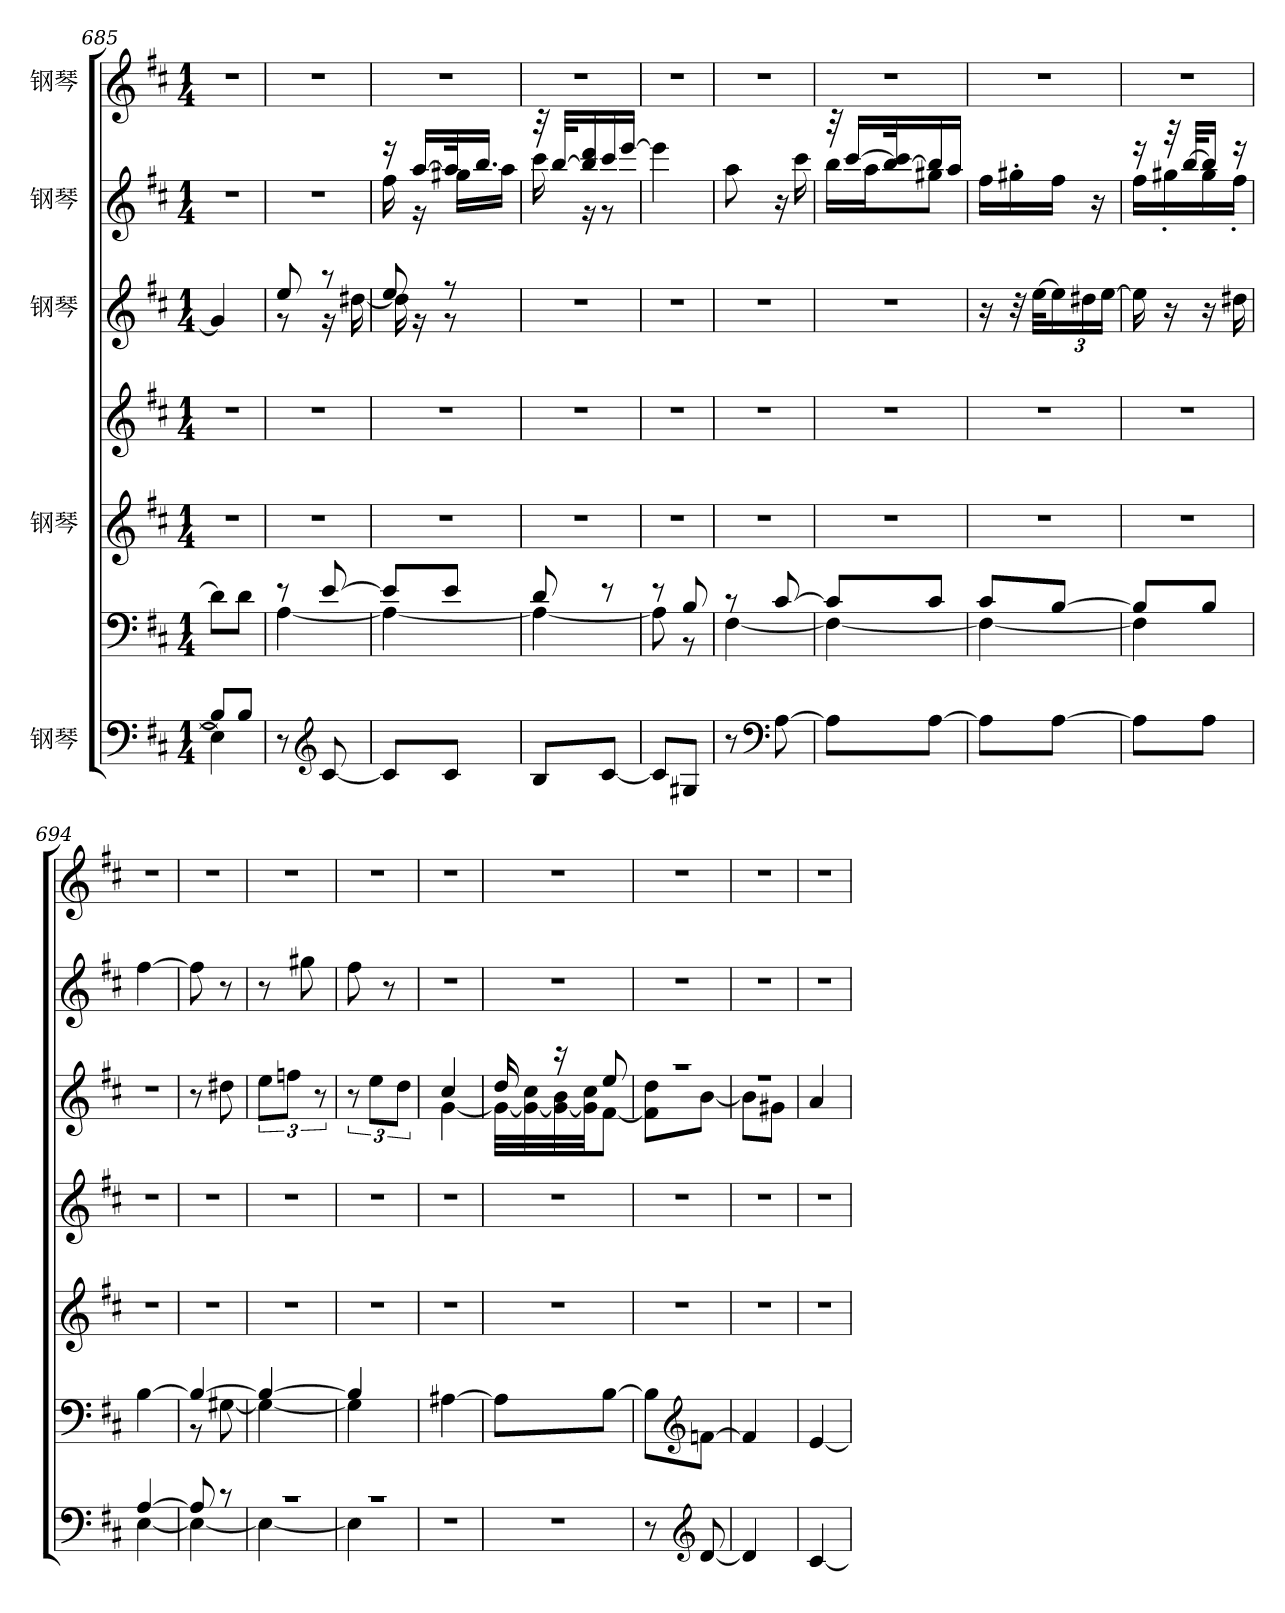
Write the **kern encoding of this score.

**kern	**kern	**kern	**kern	**kern	**kern	**kern
*part5	*part5	*part4	*part4	*part3	*part2	*part1
*staff7	*staff6	*staff5	*staff4	*staff3	*staff2	*staff1
*I"钢琴	*	*I"钢琴	*	*I"钢琴	*I"钢琴	*I"钢琴
*clefF4	*clefF4	*clefG2	*clefG2	*clefG2	*clefG2	*clefG2
*k[f#c#]	*k[f#c#]	*k[f#c#]	*k[f#c#]	*k[f#c#]	*k[f#c#]	*k[f#c#]
*M1/4	*M1/4	*M1/4	*M1/4	*M1/4	*M1/4	*M1/4
=685	=685	=685	=685	=685	=685	=685
*^	*	*	*	*	*	*
8B/L]	4E\]	8d\L]	4r	4r	4g#/]	4r	4r
8B/J	.	8d\J	.	.	.	.	.
*v	*v	*	*	*	*	*	*
!!LO:PB:g=z
=686	=686	=686	=686	=686	=686	=686
*	*^	*	*	*^	*	*
8r	8r	[4A\	4r	4r	8ee/	8r	4r	4r
*clefG2	*	*	*	*	*	*	*	*
[8c#/	[8e/	.	.	.	8r	16r	.	.
.	.	.	.	.	.	[16dd#X\	.	.
=687	=687	=687	=687	=687	=687	=687	=687	=687
*	*	*	*	*	*	*	*^	*
8c#/L]	8e/L]	4A\_	4r	4r	8ee/	16dd#\]	16r	16ff#\	4r
.	.	.	.	.	.	16r	[16aa/LL	16r	.
8c#/J	8e/J	.	.	.	8r	8r	32aa/K]	16gg#X\LL	.
.	.	.	.	.	.	.	16.bb/JJ	.	.
.	.	.	.	.	.	.	.	16aa\JJ	.
*	*	*	*	*	*v	*v	*	*	*
=688	=688	=688	=688	=688	=688	=688	=688	=688
8B/L	8d/	4A\_	4r	4r	4r	32r	16ccc#\	4r
.	.	.	.	.	.	[32bb/KLL	.	.
.	.	.	.	.	.	16bb/] 16ddd/	16r	.
[8c#/J	8r	.	.	.	.	16ccc#/	8r	.
.	.	.	.	.	.	[16eee/JJ	.	.
*	*	*	*	*	*	*v	*v	*
=689	=689	=689	=689	=689	=689	=689	=689
8c#/L]	8r	8A\]	4r	4r	4r	4eee\]	4r
8G#X/J	8B/	8r	.	.	.	.	.
=690	=690	=690	=690	=690	=690	=690	=690
8r	8r	[4F#\	4r	4r	4r	8aa\	4r
*clefF4	*	*	*	*	*	*	*
[8A\	[8c#/	.	.	.	.	16r	.
.	.	.	.	.	.	16ccc#\	.
!!LO:PB:g=z
=691	=691	=691	=691	=691	=691	=691	=691
*	*	*	*	*	*	*^	*
8A\L]	8c#/L]	4F#\_	4r	4r	4r	32r	16bb\LL	4r
.	.	.	.	.	.	[16ccc#/LL	.	.
.	.	.	.	.	.	.	16aa\J	.
.	.	.	.	.	.	[32bb/ 32ccc#/]K	.	.
[8A\J	8c#/J	.	.	.	.	16bb/]	8gg#X\J	.
.	.	.	.	.	.	16aa/JJ	.	.
*	*	*	*	*	*	*v	*v	*
=692	=692	=692	=692	=692	=692	=692	=692
8A\L]	8c#/L	4F#\_	4r	4r	16r	16ff#\LL	4r
.	.	.	.	.	32r	16gg#X'\	.
.	.	.	.	.	[32ee\KLL	.	.
*	*	*	*	*	*Xbrackettup	*	*
[8A\J	[8B/J	.	.	.	24ee\]	16ff#\JJ	.
.	.	.	.	.	24dd#X\	.	.
.	.	.	.	.	.	16r	.
.	.	.	.	.	[24ee\JJ	.	.
=693	=693	=693	=693	=693	=693	=693	=693
*	*	*	*	*	*	*^	*
8A\L]	8B/L]	4F#\]	4r	4r	16ee\]	16r	16ff#\LL	4r
.	.	.	.	.	16r	32r	16gg#X'\	.
.	.	.	.	.	.	[32bb/KLL	.	.
8A\J	8B/J	.	.	.	16r	16bb/JJ]	16gg#\	.
.	.	.	.	.	16dd#X\	16r	16ff#'\JJ	.
*	*v	*v	*	*	*	*v	*v	*
=694	=694	=694	=694	=694	=694	=694
*^	*	*	*	*	*	*
[4A/	[4E\	[4B\	4r	4r	4r	[4ff#\	4r
=695	=695	=695	=695	=695	=695	=695	=695
*	*	*^	*	*	*	*	*
8A/]	4E\_	4B/_	8r	4r	4r	8r	8ff#\]	4r
8r	.	.	[8G#X\	.	.	8dd#X\	8r	.
=696	=696	=696	=696	=696	=696	=696	=696	=696
*	*	*	*	*	*	*brackettup	*	*
4r	4E\_	4B/_	4G#\_	4r	4r	12ee\L	8r	4r
.	.	.	.	.	.	12ffn\J	.	.
.	.	.	.	.	.	.	8gg#X\	.
.	.	.	.	.	.	12r	.	.
=697	=697	=697	=697	=697	=697	=697	=697	=697
4r	4E\]	4B/]	4G#\]	4r	4r	12r	8ff#\	4r
.	.	.	.	.	.	12ee\L	.	.
.	.	.	.	.	.	.	8r	.
.	.	.	.	.	.	12dd\J	.	.
*v	*v	*	*	*	*	*	*	*
*	*v	*v	*	*	*	*	*
!!LO:PB:g=z
=698	=698	=698	=698	=698	=698	=698
*	*	*	*	*^	*	*
4r	[4A#X\	4r	4r	4cc#/	[4g\	4r	4r
=699	=699	=699	=699	=699	=699	=699	=699
4r	8A#\L]	4r	4r	16dd/	32g\LLL_	4r	4r
.	.	.	.	.	32g\_ 32cc#\	.	.
.	.	.	.	16r	32g\_ 32b\	.	.
.	.	.	.	.	32g\] 32cc#\JJ	.	.
.	[8B\J	.	.	8ee/	[8f#\J	.	.
=700	=700	=700	=700	=700	=700	=700	=700
8r	8B\L]	4r	4r	4r	8f#\] 8dd\L	4r	4r
*clefG2	*clefG2	*	*	*	*	*	*
[8d/	[8fn\J	.	.	.	[8b\J	.	.
=701	=701	=701	=701	=701	=701	=701	=701
4d/]	4f/]	4r	4r	4r	8b\L]	4r	4r
.	.	.	.	.	8g#X\J	.	.
*	*	*	*	*v	*v	*	*
=702	=702	=702	=702	=702	=702	=702
[4c#/	[4e/	4r	4r	4a/	4r	4r
=	=	=	=	=	=	=
*-	*-	*-	*-	*-	*-	*-
